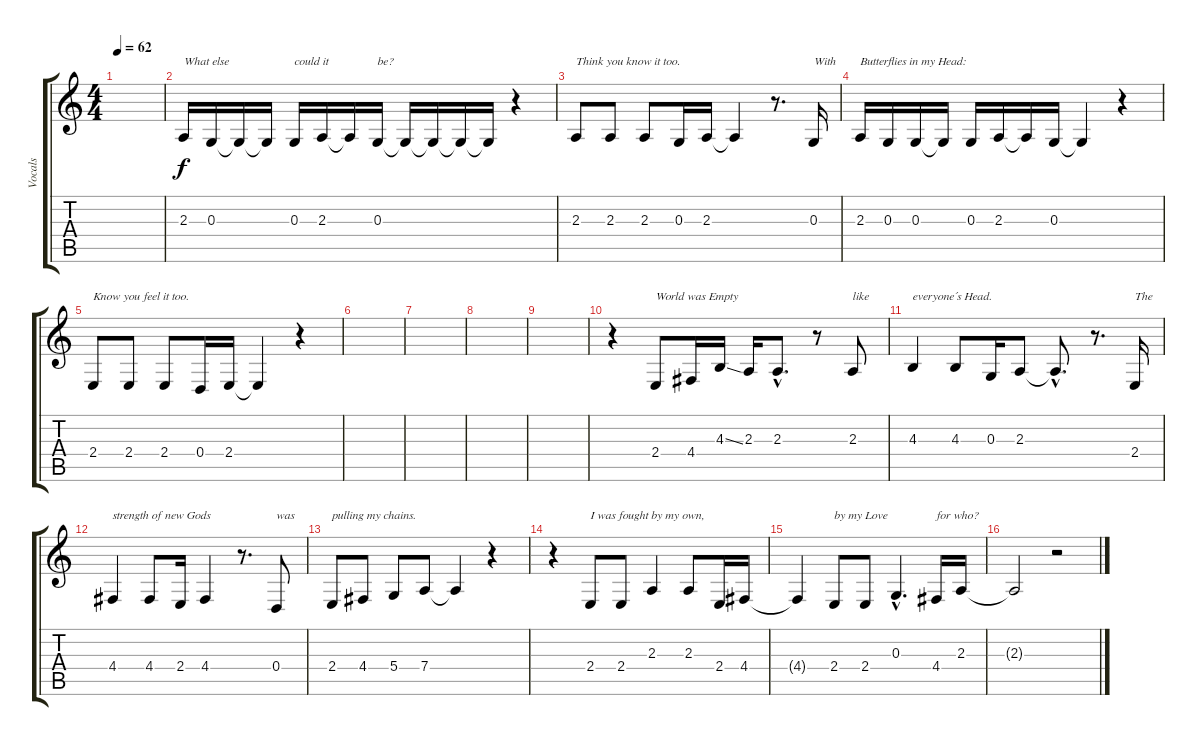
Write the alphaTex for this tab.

\track ("Vocals" "Vocals") {instrument lead6voice}
\staff {score tabs}
\tuning (E4 B3 G3 D3 A2 D2) {hide}
\ts (4 4)
\tempo 62
\clef g2
\ks c
|
2.3.16{txt "What else"} 0.3.16 0.3{t}.16 0.3{t}.16 0.3.16{txt "could it"} 2.3.16 2.3{t}.16 0.3.16{txt "be?"} 0.3{t}.16 0.3{t}.16 0.3{t}.16 0.3{t}.16 r.4 |
2.3.8{txt "Think you know it too."} 2.3.8 2.3.8 0.3.16 2.3.16 2.3{t}.4 r.8{d} 0.3.16{txt "With"} |
2.3.16{txt "Butterflies in my Head:"} 0.3.16 0.3.16 0.3{t}.16 0.3.16 2.3.16 2.3{t}.16 0.3.16 0.3{t}.4 r.4 |
2.4.8{txt "Know you feel it too."} 2.4.8 2.4.8 0.4.16 2.4.16 2.4{t}.4 r.4 |
|
|
|
|
r.4 2.4.8{txt "World was Empty"} 4.4.16 4.3{ss}.16 2.3.16 2.3{hac}.8{d} r.8 2.3.8{txt "like"} |
4.3.4{txt "everyone´s Head."} 4.3.8 0.3.16 2.3.8 2.3{hac t}.8{d} r.8{d} 2.4.16{txt "The"} |
4.4.4{txt "strength of new Gods"} 4.4.8 2.4.16 4.4.4 r.8{d} 0.4.8{txt "was"} |
2.4.8{txt "pulling my chains."} 4.4.8 5.4.8 7.4.8 7.4{t}.4 r.4 |
r.4 2.4.8{txt "I was fought by my own,"} 2.4.8 2.3.4 2.3.8 2.4.16 4.4.16 |
4.4{t}.4 2.4.8{txt "by my Love"} 2.4.8 0.3{hac}.4{d} 4.4.16{txt "for who?"} 2.3.16 |
2.3{t}.2 r.2
